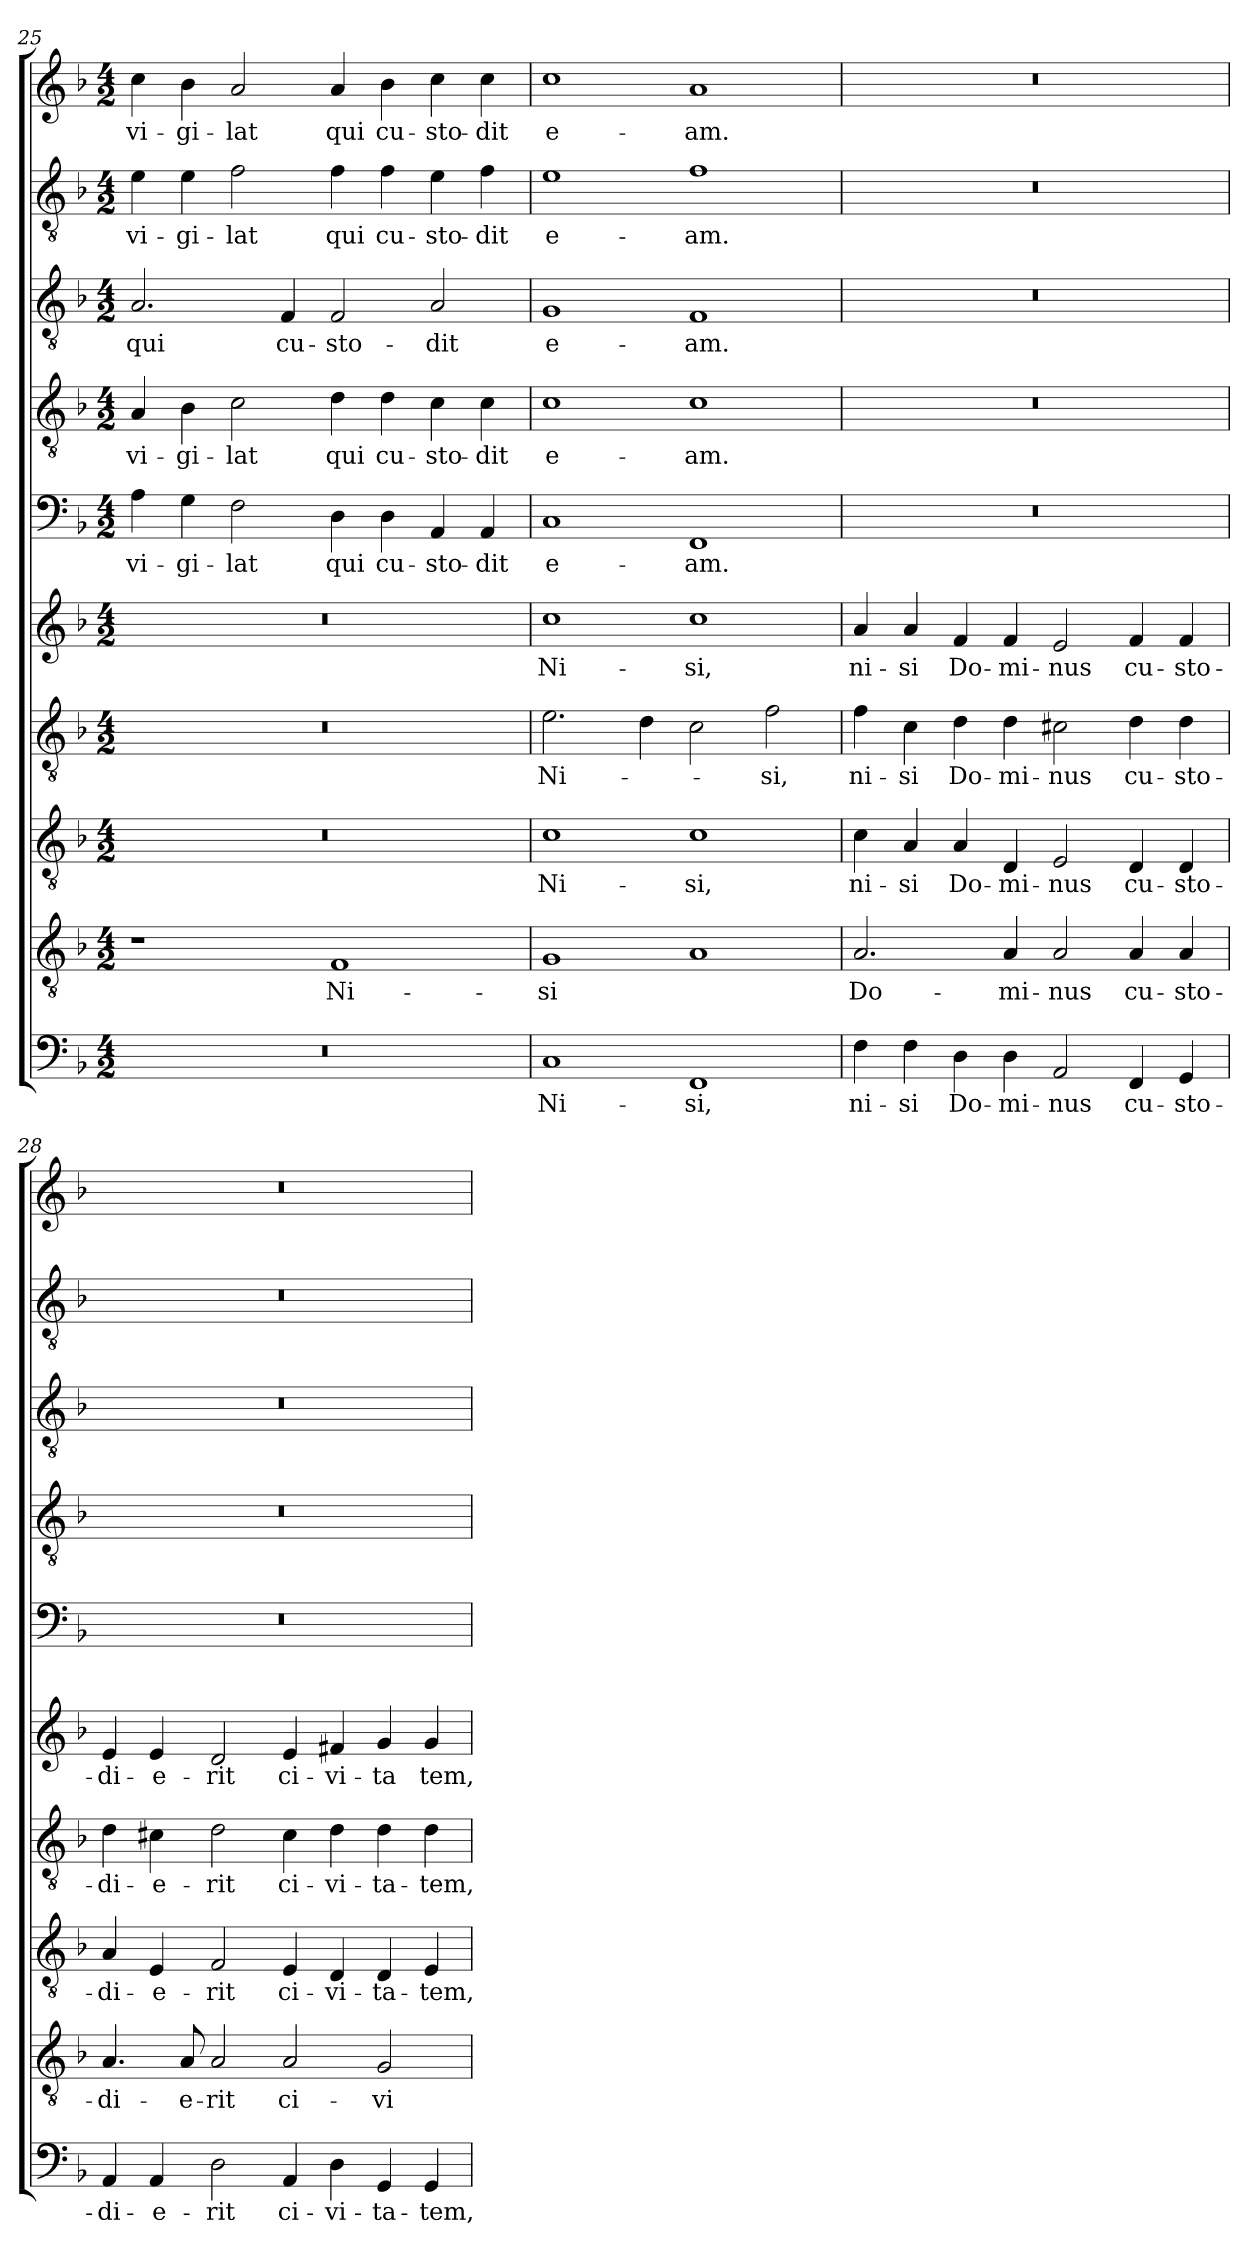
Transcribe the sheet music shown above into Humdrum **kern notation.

**kern	**text	**kern	**text	**kern	**text	**kern	**text	**kern	**text	**kern	**text	**kern	**text	**kern	**text	**kern	**text	**kern	**text
*part10	*part10	*part9	*part9	*part8	*part8	*part7	*part7	*part6	*part6	*part5	*part5	*part4	*part4	*part3	*part3	*part2	*part2	*part1	*part1
*staff10	*staff10	*staff9	*staff9	*staff8	*staff8	*staff7	*staff7	*staff6	*staff6	*staff5	*staff5	*staff4	*staff4	*staff3	*staff3	*staff2	*staff2	*staff1	*staff1
*clefF4	*	*clefGv2	*	*clefGv2	*	*clefGv2	*	*clefG2	*	*clefF4	*	*clefGv2	*	*clefGv2	*	*clefGv2	*	*clefG2	*
*k[b-]	*	*k[b-]	*	*k[b-]	*	*k[b-]	*	*k[b-]	*	*k[b-]	*	*k[b-]	*	*k[b-]	*	*k[b-]	*	*k[b-]	*
*F:	*	*F:	*	*F:	*	*F:	*	*F:	*	*F:	*	*F:	*	*F:	*	*F:	*	*F:	*
*M4/2	*	*M4/2	*	*M4/2	*	*M4/2	*	*M4/2	*	*M4/2	*	*M4/2	*	*M4/2	*	*M4/2	*	*M4/2	*
=25	=25	=25	=25	=25	=25	=25	=25	=25	=25	=25	=25	=25	=25	=25	=25	=25	=25	=25	=25
!	!	!	!	!	!	!	!	!	!	!	!LO:LY:b	!	!LO:LY:b	!	!LO:LY:b	!	!LO:LY:b	!	!LO:LY:b
0r	.	1r	.	0r	.	0r	.	0r	.	4A\	vi-	4A/	vi-	2.A/	qui	4e\	vi-	4cc\	vi-
!	!	!	!	!	!	!	!	!	!	!	!LO:LY:b	!	!LO:LY:b	!	!	!	!LO:LY:b	!	!LO:LY:b
.	.	.	.	.	.	.	.	.	.	4G\	-gi-	4B-\	-gi-	.	.	4e\	-gi-	4b-\	-gi-
!	!	!	!	!	!	!	!	!	!	!	!LO:LY:b	!	!LO:LY:b	!	!	!	!LO:LY:b	!	!LO:LY:b
.	.	.	.	.	.	.	.	.	.	2F\	-lat	2c\	-lat	.	.	2f\	-lat	2a/	-lat
!	!	!	!	!	!	!	!	!	!	!	!	!	!	!	!LO:LY:b	!	!	!	!
.	.	.	.	.	.	.	.	.	.	.	.	.	.	4F/	cu-	.	.	.	.
!	!	!	!LO:LY:b	!	!	!	!	!	!	!	!LO:LY:b	!	!LO:LY:b	!	!LO:LY:b	!	!LO:LY:b	!	!LO:LY:b
.	.	1F	Ni-	.	.	.	.	.	.	4D\	qui	4d\	qui	2F/	-sto-	4f\	qui	4a/	qui
!	!	!	!	!	!	!	!	!	!	!	!LO:LY:b	!	!LO:LY:b	!	!	!	!LO:LY:b	!	!LO:LY:b
.	.	.	.	.	.	.	.	.	.	4D\	cu-	4d\	cu-	.	.	4f\	cu-	4b-\	cu-
!	!	!	!	!	!	!	!	!	!	!	!LO:LY:b	!	!LO:LY:b	!	!LO:LY:b	!	!LO:LY:b	!	!LO:LY:b
.	.	.	.	.	.	.	.	.	.	4AA/	-sto-	4c\	-sto-	2A/	-dit	4e\	-sto-	4cc\	-sto-
!	!	!	!	!	!	!	!	!	!	!	!LO:LY:b	!	!LO:LY:b	!	!	!	!LO:LY:b	!	!LO:LY:b
.	.	.	.	.	.	.	.	.	.	4AA/	-dit	4c\	-dit	.	.	4f\	-dit	4cc\	-dit
!!LO:PB:g=z
=26	=26	=26	=26	=26	=26	=26	=26	=26	=26	=26	=26	=26	=26	=26	=26	=26	=26	=26	=26
!	!LO:LY:b	!	!LO:LY:b	!	!LO:LY:b	!	!LO:LY:b	!	!LO:LY:b	!	!LO:LY:b	!	!LO:LY:b	!	!LO:LY:b	!	!LO:LY:b	!	!LO:LY:b
1C	Ni-	1G	-si	1c	Ni-	2.e\	Ni-	1cc	Ni-	1C	e-	1c	e-	1G	e-	1e	e-	1cc	e-
.	.	.	.	.	.	4d\	.	.	.	.	.	.	.	.	.	.	.	.	.
!	!LO:LY:b	!	!	!	!LO:LY:b	!	!	!	!LO:LY:b	!	!LO:LY:b	!	!LO:LY:b	!	!LO:LY:b	!	!LO:LY:b	!	!LO:LY:b
1FF	-si,	1A	.	1c	-si,	2c\	.	1cc	-si,	1FF	-am.	1c	-am.	1F	-am.	1f	-am.	1a	-am.
!	!	!	!	!	!	!	!LO:LY:b	!	!	!	!	!	!	!	!	!	!	!	!
.	.	.	.	.	.	2f\	-si,	.	.	.	.	.	.	.	.	.	.	.	.
=27	=27	=27	=27	=27	=27	=27	=27	=27	=27	=27	=27	=27	=27	=27	=27	=27	=27	=27	=27
!	!LO:LY:b	!	!LO:LY:b	!	!LO:LY:b	!	!LO:LY:b	!	!LO:LY:b	!	!	!	!	!	!	!	!	!	!
4F\	ni-	2.A/	Do-	4c\	ni-	4f\	ni-	4a/	ni-	0r	.	0r	.	0r	.	0r	.	0r	.
!	!LO:LY:b	!	!	!	!LO:LY:b	!	!LO:LY:b	!	!LO:LY:b	!	!	!	!	!	!	!	!	!	!
4F\	-si	.	.	4A/	-si	4c\	-si	4a/	-si	.	.	.	.	.	.	.	.	.	.
!	!LO:LY:b	!	!	!	!LO:LY:b	!	!LO:LY:b	!	!LO:LY:b	!	!	!	!	!	!	!	!	!	!
4D\	Do-	.	.	4A/	Do-	4d\	Do-	4f/	Do-	.	.	.	.	.	.	.	.	.	.
!	!LO:LY:b	!	!LO:LY:b	!	!LO:LY:b	!	!LO:LY:b	!	!LO:LY:b	!	!	!	!	!	!	!	!	!	!
4D\	-mi-	4A/	-mi-	4D/	-mi-	4d\	-mi-	4f/	-mi-	.	.	.	.	.	.	.	.	.	.
!	!LO:LY:b	!	!LO:LY:b	!	!LO:LY:b	!	!LO:LY:b	!	!LO:LY:b	!	!	!	!	!	!	!	!	!	!
2AA/	-nus	2A/	-nus	2E/	-nus	2c#X\	-nus	2e/	-nus	.	.	.	.	.	.	.	.	.	.
!	!LO:LY:b	!	!LO:LY:b	!	!LO:LY:b	!	!LO:LY:b	!	!LO:LY:b	!	!	!	!	!	!	!	!	!	!
4FF/	cu-	4A/	cu-	4D/	cu-	4d\	cu-	4f/	cu-	.	.	.	.	.	.	.	.	.	.
!	!LO:LY:b	!	!LO:LY:b	!	!LO:LY:b	!	!LO:LY:b	!	!LO:LY:b	!	!	!	!	!	!	!	!	!	!
4GG/	-sto-	4A/	-sto-	4D/	-sto-	4d\	-sto-	4f/	-sto-	.	.	.	.	.	.	.	.	.	.
=28	=28	=28	=28	=28	=28	=28	=28	=28	=28	=28	=28	=28	=28	=28	=28	=28	=28	=28	=28
!	!LO:LY:b	!	!LO:LY:b	!	!LO:LY:b	!	!LO:LY:b	!	!LO:LY:b	!	!	!	!	!	!	!	!	!	!
4AA/	-di-	4.A/	-di-	4A/	-di-	4d\	-di-	4e/	-di-	0r	.	0r	.	0r	.	0r	.	0r	.
!	!LO:LY:b	!	!	!	!LO:LY:b	!	!LO:LY:b	!	!LO:LY:b	!	!	!	!	!	!	!	!	!	!
4AA/	-e-	.	.	4E/	-e-	4c#X\	-e-	4e/	-e-	.	.	.	.	.	.	.	.	.	.
!	!	!	!LO:LY:b	!	!	!	!	!	!	!	!	!	!	!	!	!	!	!	!
.	.	8A/	-e-	.	.	.	.	.	.	.	.	.	.	.	.	.	.	.	.
!	!LO:LY:b	!	!LO:LY:b	!	!LO:LY:b	!	!LO:LY:b	!	!LO:LY:b	!	!	!	!	!	!	!	!	!	!
2D\	-rit	2A/	-rit	2F/	-rit	2d\	-rit	2d/	-rit	.	.	.	.	.	.	.	.	.	.
!	!LO:LY:b	!	!LO:LY:b	!	!LO:LY:b	!	!LO:LY:b	!	!LO:LY:b	!	!	!	!	!	!	!	!	!	!
4AA/	ci-	2A/	ci-	4E/	ci-	4c#\	ci-	4e/	ci-	.	.	.	.	.	.	.	.	.	.
!	!LO:LY:b	!	!	!	!LO:LY:b	!	!LO:LY:b	!	!LO:LY:b	!	!	!	!	!	!	!	!	!	!
4D\	-vi-	.	.	4D/	-vi-	4d\	-vi-	4f#X/	-vi-	.	.	.	.	.	.	.	.	.	.
!	!LO:LY:b	!	!LO:LY:b	!	!LO:LY:b	!	!LO:LY:b	!	!LO:LY:b	!	!	!	!	!	!	!	!	!	!
4GG/	-ta-	2G/	-vi-	4D/	-ta-	4d\	-ta-	4g/	-ta	.	.	.	.	.	.	.	.	.	.
!	!LO:LY:b	!	!	!	!LO:LY:b	!	!LO:LY:b	!	!LO:LY:b	!	!	!	!	!	!	!	!	!	!
4GG/	-tem,	.	.	4E/	-tem,	4d\	-tem,	4g/	tem,	.	.	.	.	.	.	.	.	.	.
=	=	=	=	=	=	=	=	=	=	=	=	=	=	=	=	=	=	=	=
*-	*-	*-	*-	*-	*-	*-	*-	*-	*-	*-	*-	*-	*-	*-	*-	*-	*-	*-	*-
